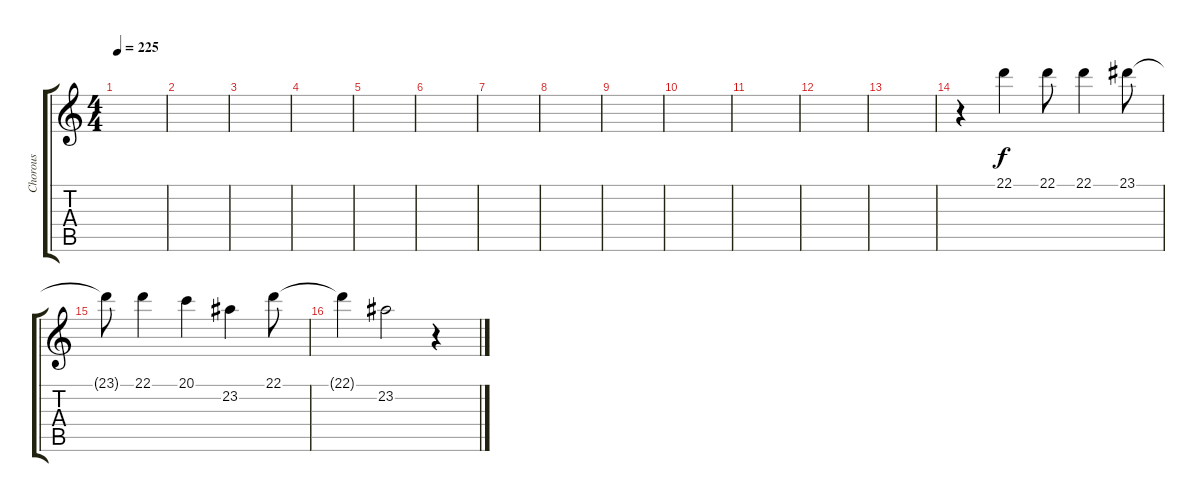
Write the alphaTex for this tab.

\track ("Chorous" "Chorous") {instrument lead6voice}
\staff {score tabs}
\tuning (E4 B3 G3 D3 A2 E2) {hide}
\ts (4 4)
\tempo 225
\clef g2
\ks c
|
|
|
|
|
|
|
|
|
|
|
|
|
r.4 22.1.4 22.1.8 22.1.4 23.1.8 |
23.1{t}.8 22.1.4 20.1.4 23.2.4 22.1.8 |
22.1{t}.4 23.2.2 r.4
